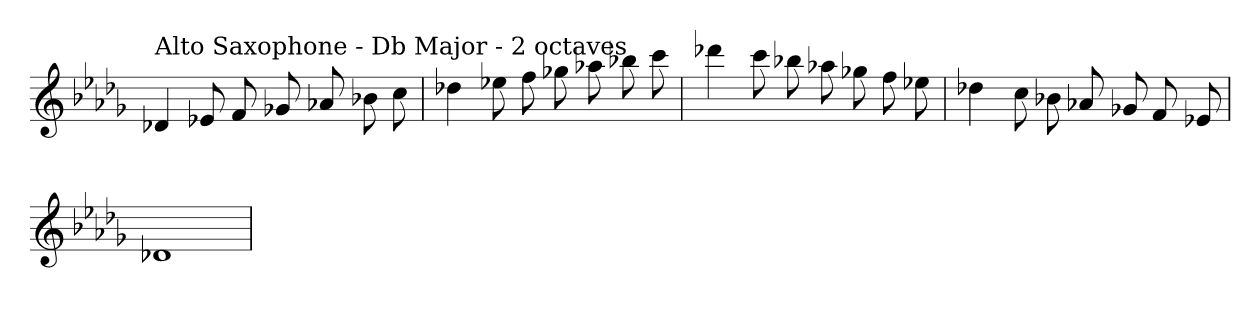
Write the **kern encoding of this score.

**kern
*part1
*staff1
*clefG2
*k[b-e-a-d-g-]
*D-:
=
!LO:TX:a:t=Alto Saxophone - Db Major - 2 octaves
4d-X
8e-X
8f
8g-X
8a-X
8b-X
8cc
=
4dd-X
8ee-X
8ff
8gg-X
8aa-X
8bb-X
8ccc
=
4ddd-X
8ccc
8bb-X
8aa-X
8gg-X
8ff
8ee-X
=
4dd-X
8cc
8b-X
8a-X
8g-X
8f
8e-X
=
1d-X
=
*-
